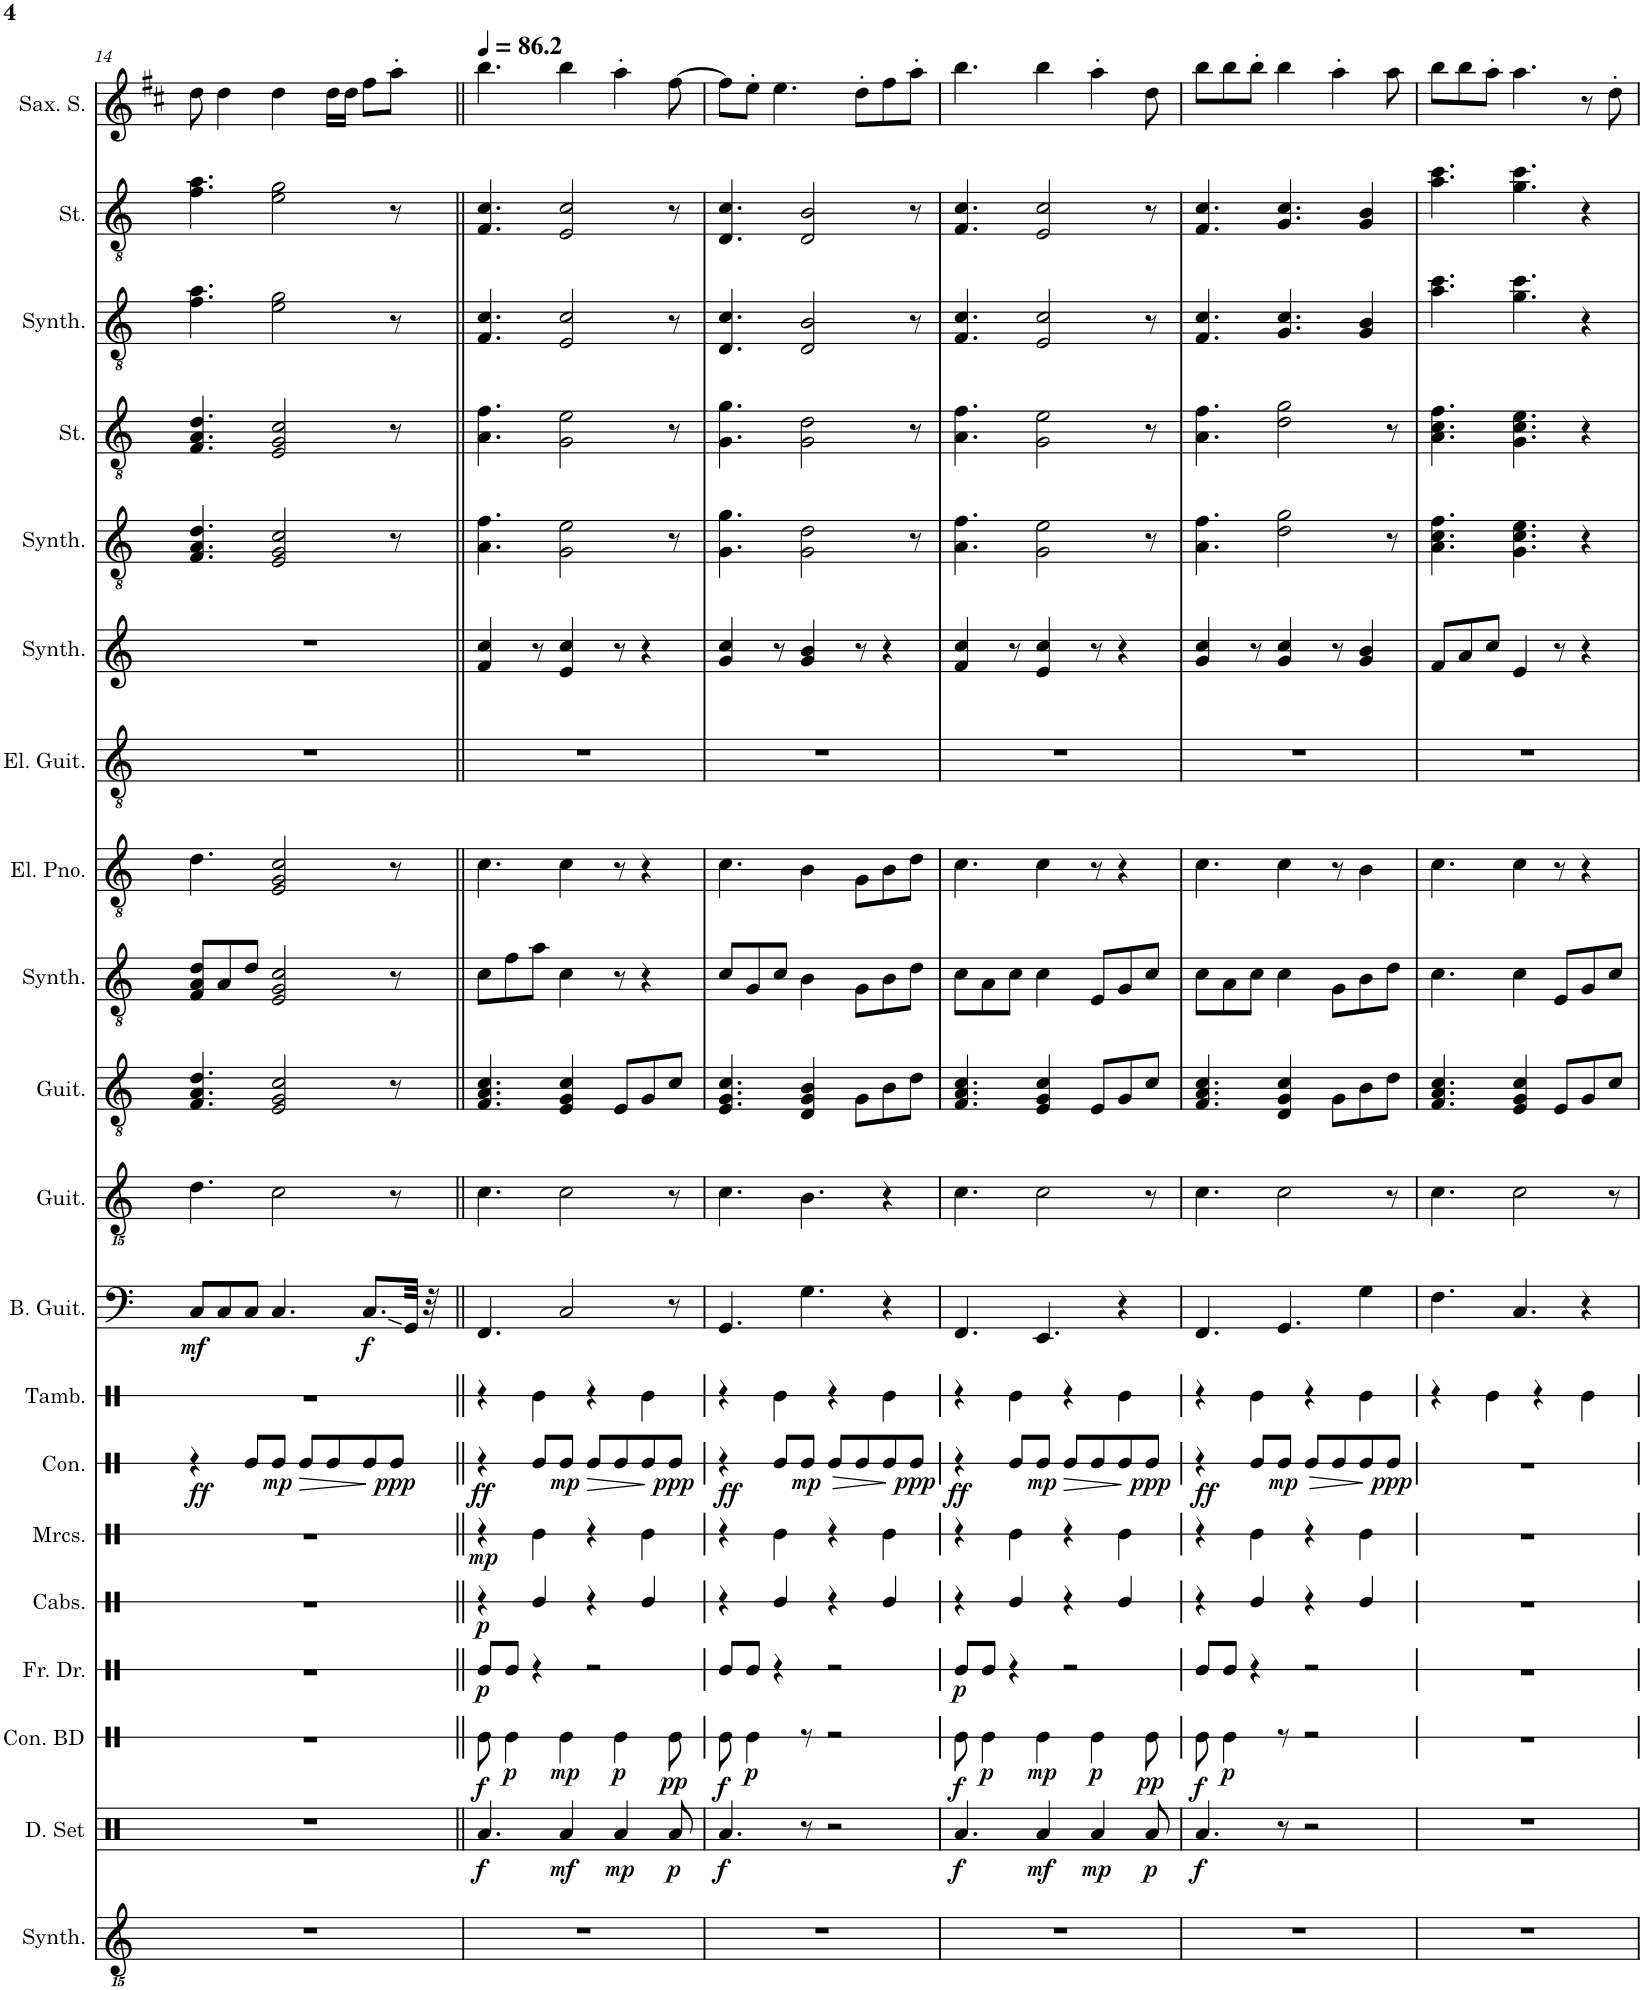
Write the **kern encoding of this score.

**kern	**kern	**dynam	**kern	**dynam	**kern	**dynam	**kern	**dynam	**kern	**dynam	**kern	**dynam	**kern	**kern	**dynam	**kern	**kern	**kern	**kern	**kern	**kern	**kern	**kern	**kern	**kern	**kern
*part20	*part19	*part19	*part18	*part18	*part17	*part17	*part16	*part16	*part15	*part15	*part14	*part14	*part13	*part12	*part12	*part11	*part10	*part9	*part8	*part7	*part6	*part5	*part4	*part3	*part2	*part1
*staff20	*staff19	*staff19	*staff18	*staff18	*staff17	*staff17	*staff16	*staff16	*staff15	*staff15	*staff14	*staff14	*staff13	*staff12	*staff12	*staff11	*staff10	*staff9	*staff8	*staff7	*staff6	*staff5	*staff4	*staff3	*staff2	*staff1
*I"Effect Synthesizer	*I"Drumset	*	*I"Concert Bass Drum	*	*I"Frame Drum	*	*I"Cabasa	*	*I"Maracas	*	*I"Congas	*	*I"Tambourine	*I"Bass Guitar	*	*I"Classical Guitar	*I"Acoustic Guitar	*I"Atmosphere Synthesizer	*I"Electric Piano	*I"Electric Guitar	*I"Pad Synthesizer	*I"Warm Synthesizer	*I"Strings	*I"Warm Synthesizer	*I"Strings	*I"Saxophone soprano
*I'Synth.	*I'D. Set	*	*I'Con. BD	*	*I'Fr. Dr.	*	*I'Cabs.	*	*I'Mrcs.	*	*I'Con.	*	*I'Tamb.	*I'B. Guit.	*	*I'Guit.	*I'Guit.	*I'Synth.	*I'El. Pno.	*I'El. Guit.	*I'Synth.	*I'Synth.	*I'St.	*I'Synth.	*I'St.	*I'Sax. S.
!!LO:PB:g=z
*clefGvv2	*clefX	*	*clefX	*	*clefX	*	*clefX	*	*clefX	*	*clefX	*	*clefX	*clefF4	*	*clefGvv2	*clefGv2	*clefGv2	*clefGv2	*clefGv2	*clefG2	*clefGv2	*clefGv2	*clefGv2	*clefGv2	*clefG2
*	*	*	*	*	*	*	*	*	*	*	*	*	*	*Trd7c12	*	*	*	*	*	*	*	*	*	*	*	*Trd1c2
*k[]	*k[]	*	*k[]	*	*k[]	*	*k[]	*	*k[]	*	*k[]	*	*k[]	*k[]	*	*k[]	*k[]	*k[]	*k[]	*k[]	*k[]	*k[]	*k[]	*k[]	*k[]	*k[f#c#]
*M4/4	*M4/4	*	*M4/4	*	*M4/4	*	*M4/4	*	*M4/4	*	*M4/4	*	*M4/4	*M4/4	*	*M4/4	*M4/4	*M4/4	*M4/4	*M4/4	*M4/4	*M4/4	*M4/4	*M4/4	*M4/4	*M4/4
=14	=14	=14	=14	=14	=14	=14	=14	=14	=14	=14	=14	=14	=14	=14	=14	=14	=14	=14	=14	=14	=14	=14	=14	=14	=14	=14
!	!	!	!	!	!	!	!	!	!	!	!	!LO:DY:b	!	!	!LO:DY:b	!	!	!	!	!	!	!	!	!	!	!
1r	1r	.	1r	.	1r	.	1r	.	1r	.	4r	ff	1r	8C/L	mf	4.D\	4.F/ 4.A/ 4.d/	8F/ 8A/ 8d/L	4.d\	1r	1r	4.F/ 4.A/ 4.d/	4.F/ 4.A/ 4.d/	4.f\ 4.a\	4.f\ 4.a\	8dd\
.	.	.	.	.	.	.	.	.	.	.	.	.	.	8C/	.	.	.	8A/	.	.	.	.	.	.	.	4dd\
.	.	.	.	.	.	.	.	.	.	.	8Re/L	.	.	8C/J	.	.	.	8d/J	.	.	.	.	.	.	.	.
!	!	!	!	!	!	!	!	!	!	!	!	!LO:DY:b	!	!	!	!	!	!	!	!	!	!	!	!	!	!
.	.	.	.	.	.	.	.	.	.	.	8Re/J	mp	.	4.C/	.	2C\	2E/ 2G/ 2c/	2E/ 2G/ 2c/	2E/ 2G/ 2c/	.	.	2E/ 2G/ 2c/	2E/ 2G/ 2c/	2e\ 2g\	2e\ 2g\	4dd\
!	!	!	!	!	!	!	!	!	!	!	!	!LO:HP:b	!	!	!	!	!	!	!	!	!	!	!	!	!	!
.	.	.	.	.	.	.	.	.	.	.	8Re/L	>	.	.	.	.	.	.	.	.	.	.	.	.	.	.
.	.	.	.	.	.	.	.	.	.	.	8Re/	.	.	.	.	.	.	.	.	.	.	.	.	.	.	16dd\LL
.	.	.	.	.	.	.	.	.	.	.	.	.	.	.	.	.	.	.	.	.	.	.	.	.	.	16dd\JJ
!	!	!	!	!	!	!	!	!	!	!	!	!	!	!	!LO:DY:b	!	!	!	!	!	!	!	!	!	!	!
.	.	.	.	.	.	.	.	.	.	.	8Re/	.	.	8.C/L	f	.	.	.	.	.	.	.	.	.	.	8ff#\L
!	!	!	!	!	!	!	!	!	!	!	!	!LO:DY:n=1:b	!	!	!	!	!	!	!	!	!	!	!	!	!	!
.	.	.	.	.	.	.	.	.	.	.	8Re/J	] ppp	.	.	.	8r	8r	8r	8r	.	.	8r	8r	8r	8r	8aa'\J
.	.	.	.	.	.	.	.	.	.	.	.	.	.	32GG/Jkk	.	.	.	.	.	.	.	.	.	.	.	.
.	.	.	.	.	.	.	.	.	.	.	.	.	.	32r	.	.	.	.	.	.	.	.	.	.	.	.
=15||	=15||	=15||	=15||	=15||	=15||	=15||	=15||	=15||	=15||	=15||	=15||	=15||	=15||	=15||	=15||	=15||	=15||	=15||	=15||	=15||	=15||	=15||	=15||	=15||	=15||	=15||
*	*	*	*	*	*	*	*	*	*	*	*	*	*	*	*	*	*	*	*	*	*	*	*	*	*	*MM86
!	!	!LO:DY:b	!	!LO:DY:b	!	!LO:DY:b	!	!LO:DY:b	!	!LO:DY:b	!	!LO:DY:b	!	!	!	!	!	!	!	!	!	!	!	!	!	!
1r	4.Ra/	f	8Re\	f	8Re/L	p	4r	p	4r	mp	4r	ff	4r	4.FF/	.	4.C\	4.F/ 4.A/ 4.c/	8c\L	4.c\	1r	4f/ 4cc/	4.A\ 4.f\	4.A\ 4.f\	4.F/ 4.c/	4.F/ 4.c/	4.bb\
!	!	!	!	!LO:DY:b	!	!	!	!	!	!	!	!	!	!	!	!	!	!	!	!	!	!	!	!	!	!
.	.	.	4Re\	p	8Re/J	.	.	.	.	.	.	.	.	.	.	.	.	8f\	.	.	.	.	.	.	.	.
.	.	.	.	.	4r	.	4Re/	.	4Re\	.	8Re/L	.	4Re\	.	.	.	.	8a\J	.	.	8r	.	.	.	.	.
!	!	!LO:DY:b	!	!LO:DY:b	!	!	!	!	!	!	!	!LO:DY:b	!	!	!	!	!	!	!	!	!	!	!	!	!	!
.	4Ra/	mf	4Re\	mp	.	.	.	.	.	.	8Re/J	mp	.	2C/	.	2C\	4E/ 4G/ 4c/	4c\	4c\	.	4e/ 4cc/	2G\ 2e\	2G\ 2e\	2E/ 2c/	2E/ 2c/	4bb\
!	!	!	!	!	!	!	!	!	!	!	!	!LO:HP:b	!	!	!	!	!	!	!	!	!	!	!	!	!	!
.	.	.	.	.	2r	.	4r	.	4r	.	8Re/L	>	4r	.	.	.	.	.	.	.	.	.	.	.	.	.
!	!	!LO:DY:b	!	!LO:DY:b	!	!	!	!	!	!	!	!	!	!	!	!	!	!	!	!	!	!	!	!	!	!
.	4Ra/	mp	4Re\	p	.	.	.	.	.	.	8Re/	.	.	.	.	.	8E/L	8r	8r	.	8r	.	.	.	.	4aa'\
.	.	.	.	.	.	.	4Re/	.	4Re\	.	8Re/	.	4Re\	.	.	.	8G/	4r	4r	.	4r	.	.	.	.	.
!	!	!LO:DY:b	!	!LO:DY:b	!	!	!	!	!	!	!	!LO:DY:n=1:b	!	!	!	!	!	!	!	!	!	!	!	!	!	!
.	8Ra/	p	8Re\	pp	.	.	.	.	.	.	8Re/J	] ppp	.	8r	.	8r	8c/J	.	.	.	.	8r	8r	8r	8r	[8ff#\
=16	=16	=16	=16	=16	=16	=16	=16	=16	=16	=16	=16	=16	=16	=16	=16	=16	=16	=16	=16	=16	=16	=16	=16	=16	=16	=16
!	!	!LO:DY:b	!	!LO:DY:b	!	!	!	!	!	!	!	!LO:DY:b	!	!	!	!	!	!	!	!	!	!	!	!	!	!
1r	4.Ra/	f	8Re\	f	8Re/L	.	4r	.	4r	.	4r	ff	4r	4.GG/	.	4.C\	4.E/ 4.G/ 4.c/	8c/L	4.c\	1r	4g/ 4cc/	4.G\ 4.g\	4.G\ 4.g\	4.D/ 4.c/	4.D/ 4.c/	8ff#\L]
!	!	!	!	!LO:DY:b	!	!	!	!	!	!	!	!	!	!	!	!	!	!	!	!	!	!	!	!	!	!
.	.	.	4Re\	p	8Re/J	.	.	.	.	.	.	.	.	.	.	.	.	8G/	.	.	.	.	.	.	.	8ee'\J
.	.	.	.	.	4r	.	4Re/	.	4Re\	.	8Re/L	.	4Re\	.	.	.	.	8c/J	.	.	8r	.	.	.	.	4.ee\
!	!	!	!	!	!	!	!	!	!	!	!	!LO:DY:b	!	!	!	!	!	!	!	!	!	!	!	!	!	!
.	8r	.	8r	.	.	.	.	.	.	.	8Re/J	mp	.	4.G\	.	4.BB\	4D/ 4G/ 4B/	4B\	4B\	.	4g/ 4b/	2G\ 2d\	2G\ 2d\	2D/ 2B/	2D/ 2B/	.
!	!	!	!	!	!	!	!	!	!	!	!	!LO:HP:b	!	!	!	!	!	!	!	!	!	!	!	!	!	!
.	2r	.	2r	.	2r	.	4r	.	4r	.	8Re/L	>	4r	.	.	.	.	.	.	.	.	.	.	.	.	.
.	.	.	.	.	.	.	.	.	.	.	8Re/	.	.	.	.	.	8G\L	8G\L	8G\L	.	8r	.	.	.	.	8dd'\L
.	.	.	.	.	.	.	4Re/	.	4Re\	.	8Re/	.	4Re\	4r	.	4r	8B\	8B\	8B\	.	4r	.	.	.	.	8ff#\
!	!	!	!	!	!	!	!	!	!	!	!	!LO:DY:n=1:b	!	!	!	!	!	!	!	!	!	!	!	!	!	!
.	.	.	.	.	.	.	.	.	.	.	8Re/J	] ppp	.	.	.	.	8d\J	8d\J	8d\J	.	.	8r	8r	8r	8r	8aa'\J
=17	=17	=17	=17	=17	=17	=17	=17	=17	=17	=17	=17	=17	=17	=17	=17	=17	=17	=17	=17	=17	=17	=17	=17	=17	=17	=17
!	!	!LO:DY:b	!	!LO:DY:b	!	!LO:DY:b	!	!	!	!	!	!LO:DY:b	!	!	!	!	!	!	!	!	!	!	!	!	!	!
1r	4.Ra/	f	8Re\	f	8Re/L	p	4r	.	4r	.	4r	ff	4r	4.FF/	.	4.C\	4.F/ 4.A/ 4.c/	8c\L	4.c\	1r	4f/ 4cc/	4.A\ 4.f\	4.A\ 4.f\	4.F/ 4.c/	4.F/ 4.c/	4.bb\
!	!	!	!	!LO:DY:b	!	!	!	!	!	!	!	!	!	!	!	!	!	!	!	!	!	!	!	!	!	!
.	.	.	4Re\	p	8Re/J	.	.	.	.	.	.	.	.	.	.	.	.	8A\	.	.	.	.	.	.	.	.
.	.	.	.	.	4r	.	4Re/	.	4Re\	.	8Re/L	.	4Re\	.	.	.	.	8c\J	.	.	8r	.	.	.	.	.
!	!	!LO:DY:b	!	!LO:DY:b	!	!	!	!	!	!	!	!LO:DY:b	!	!	!	!	!	!	!	!	!	!	!	!	!	!
.	4Ra/	mf	4Re\	mp	.	.	.	.	.	.	8Re/J	mp	.	4.EE/	.	2C\	4E/ 4G/ 4c/	4c\	4c\	.	4e/ 4cc/	2G\ 2e\	2G\ 2e\	2E/ 2c/	2E/ 2c/	4bb\
!	!	!	!	!	!	!	!	!	!	!	!	!LO:HP:b	!	!	!	!	!	!	!	!	!	!	!	!	!	!
.	.	.	.	.	2r	.	4r	.	4r	.	8Re/L	>	4r	.	.	.	.	.	.	.	.	.	.	.	.	.
!	!	!LO:DY:b	!	!LO:DY:b	!	!	!	!	!	!	!	!	!	!	!	!	!	!	!	!	!	!	!	!	!	!
.	4Ra/	mp	4Re\	p	.	.	.	.	.	.	8Re/	.	.	.	.	.	8E/L	8E/L	8r	.	8r	.	.	.	.	4aa'\
.	.	.	.	.	.	.	4Re/	.	4Re\	.	8Re/	.	4Re\	4r	.	.	8G/	8G/	4r	.	4r	.	.	.	.	.
!	!	!LO:DY:b	!	!LO:DY:b	!	!	!	!	!	!	!	!LO:DY:n=1:b	!	!	!	!	!	!	!	!	!	!	!	!	!	!
.	8Ra/	p	8Re\	pp	.	.	.	.	.	.	8Re/J	] ppp	.	.	.	8r	8c/J	8c/J	.	.	.	8r	8r	8r	8r	8dd\
=18	=18	=18	=18	=18	=18	=18	=18	=18	=18	=18	=18	=18	=18	=18	=18	=18	=18	=18	=18	=18	=18	=18	=18	=18	=18	=18
!	!	!LO:DY:b	!	!LO:DY:b	!	!	!	!	!	!	!	!LO:DY:b	!	!	!	!	!	!	!	!	!	!	!	!	!	!
1r	4.Ra/	f	8Re\	f	8Re/L	.	4r	.	4r	.	4r	ff	4r	4.FF/	.	4.C\	4.F/ 4.A/ 4.c/	8c\L	4.c\	1r	4g/ 4cc/	4.A\ 4.f\	4.A\ 4.f\	4.F/ 4.c/	4.F/ 4.c/	8bb\L
!	!	!	!	!LO:DY:b	!	!	!	!	!	!	!	!	!	!	!	!	!	!	!	!	!	!	!	!	!	!
.	.	.	4Re\	p	8Re/J	.	.	.	.	.	.	.	.	.	.	.	.	8A\	.	.	.	.	.	.	.	8bb\
.	.	.	.	.	4r	.	4Re/	.	4Re\	.	8Re/L	.	4Re\	.	.	.	.	8c\J	.	.	8r	.	.	.	.	8bb'\J
!	!	!	!	!	!	!	!	!	!	!	!	!LO:DY:b	!	!	!	!	!	!	!	!	!	!	!	!	!	!
.	8r	.	8r	.	.	.	.	.	.	.	8Re/J	mp	.	4.GG/	.	2C\	4D/ 4G/ 4c/	4c\	4c\	.	4g/ 4cc/	2d\ 2g\	2d\ 2g\	4.G/ 4.c/	4.G/ 4.c/	4bb\
!	!	!	!	!	!	!	!	!	!	!	!	!LO:HP:b	!	!	!	!	!	!	!	!	!	!	!	!	!	!
.	2r	.	2r	.	2r	.	4r	.	4r	.	8Re/L	>	4r	.	.	.	.	.	.	.	.	.	.	.	.	.
.	.	.	.	.	.	.	.	.	.	.	8Re/	.	.	.	.	.	8G\L	8G\L	8r	.	8r	.	.	.	.	4aa'\
.	.	.	.	.	.	.	4Re/	.	4Re\	.	8Re/	.	4Re\	4G\	.	.	8B\	8B\	4B\	.	4g/ 4b/	.	.	4G/ 4B/	4G/ 4B/	.
!	!	!	!	!	!	!	!	!	!	!	!	!LO:DY:n=1:b	!	!	!	!	!	!	!	!	!	!	!	!	!	!
.	.	.	.	.	.	.	.	.	.	.	8Re/J	] ppp	.	.	.	8r	8d\J	8d\J	.	.	.	8r	8r	.	.	8aa\
=19	=19	=19	=19	=19	=19	=19	=19	=19	=19	=19	=19	=19	=19	=19	=19	=19	=19	=19	=19	=19	=19	=19	=19	=19	=19	=19
1r	1r	.	1r	.	1r	.	1r	.	1r	.	1r	.	4r	4.F\	.	4.C\	4.F/ 4.A/ 4.c/	4.c\	4.c\	1r	8f/L	4.A\ 4.c\ 4.f\	4.A\ 4.c\ 4.f\	4.a\ 4.cc\	4.a\ 4.cc\	8bb\L
.	.	.	.	.	.	.	.	.	.	.	.	.	.	.	.	.	.	.	.	.	8a/	.	.	.	.	8bb\
.	.	.	.	.	.	.	.	.	.	.	.	.	4Re\	.	.	.	.	.	.	.	8cc/J	.	.	.	.	8aa'\J
.	.	.	.	.	.	.	.	.	.	.	.	.	.	4.C/	.	2C\	4E/ 4G/ 4c/	4c\	4c\	.	4e/	4.G\ 4.c\ 4.e\	4.G\ 4.c\ 4.e\	4.g\ 4.cc\	4.g\ 4.cc\	4.aa\
.	.	.	.	.	.	.	.	.	.	.	.	.	4r	.	.	.	.	.	.	.	.	.	.	.	.	.
.	.	.	.	.	.	.	.	.	.	.	.	.	.	.	.	.	8E/L	8E/L	8r	.	8r	.	.	.	.	.
.	.	.	.	.	.	.	.	.	.	.	.	.	4Re\	4r	.	.	8G/	8G/	4r	.	4r	4r	4r	4r	4r	8r
.	.	.	.	.	.	.	.	.	.	.	.	.	.	.	.	8r	8c/J	8c/J	.	.	.	.	.	.	.	8dd'\
=	=	=	=	=	=	=	=	=	=	=	=	=	=	=	=	=	=	=	=	=	=	=	=	=	=	=
*-	*-	*-	*-	*-	*-	*-	*-	*-	*-	*-	*-	*-	*-	*-	*-	*-	*-	*-	*-	*-	*-	*-	*-	*-	*-	*-
